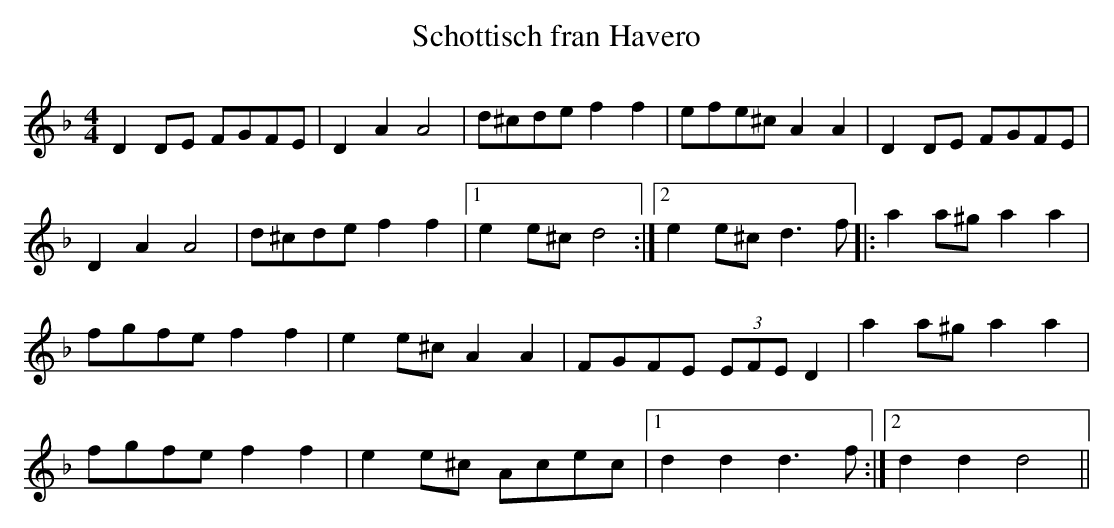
X:1
T:Schottisch fran Havero
L:1/8
M:4/4
K:D minor
D2DE FGFE | D2A2 A4 | d^cde f2f2 | efe^c A2A2 | D2DE FGFE |
D2A2 A4 | d^cde f2f2 |1 e2e^c d4 :|2 e2e^c d3f |: a2a^ga2a2 |
fgfe f2f2 | e2e^c A2A2 | FGFE (3EFE D2 | a2a^ga2a2 |
fgfe f2f2 | e2e^c Acec |1 d2d2d3f :|2 d2d2d4 ||
